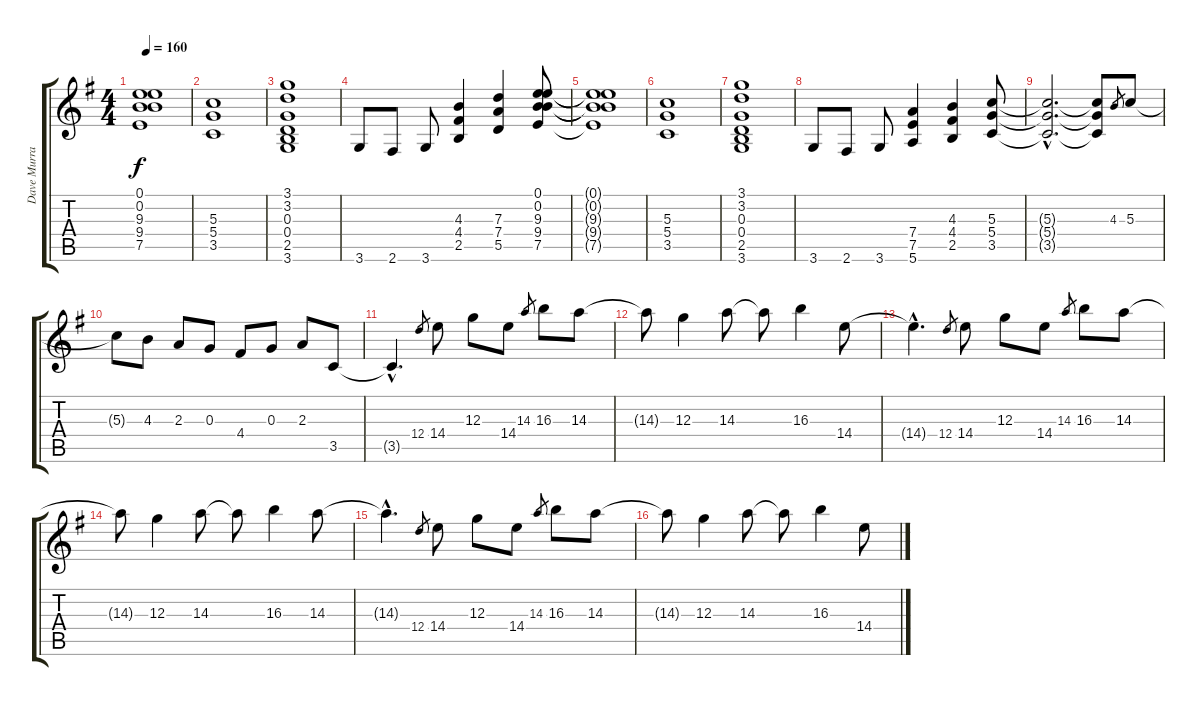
\track ("Dave Murray" "Dave Murra") {instrument distortionguitar}
\staff {score tabs}
\tuning (E4 B3 G3 D3 A2 E2) {hide}
\ts (4 4)
\tempo 160
\clef g2
\ks g
(0.1{t} 0.2{t} 9.3{t} 9.4{t} 7.5{t}).1{dy f} |
(5.3 5.4 3.5).1 |
(3.1 3.2 0.3 0.4 2.5 3.6).1 |
3.6.8 2.6.8 3.6.8 (4.3 4.4 2.5).4 (7.3 7.4 5.5).4 (0.1 0.2 9.3 9.4 7.5).8 |
(0.1{t} 0.2{t} 9.3{t} 9.4{t} 7.5{t}).1 |
(5.3 5.4 3.5).1 |
(3.1 3.2 0.3 0.4 2.5 3.6).1 |
3.6.8 2.6.8 3.6.8 (7.4 7.5 5.6).4 (4.3 4.4 2.5).4 (5.3 5.4 3.5).8 |
(5.3{hac t} 5.4{hac t} 3.5{hac t}).2{d} (5.3{t} 5.4{t} 3.5{t}).8 4.3.8{gr} 5.3.8 |
5.3{t}.8 4.3.8 2.3.8 0.3.8 4.4.8 0.3.8 2.3.8 3.5.8 |
3.5{hac t}.4{d} 12.4.8{gr} 14.4.8 12.3.8 14.4.8 14.3.8{gr} 16.3.8 14.3.8 |
14.3{t}.8 12.3.4 14.3.8 14.3{t}.8 16.3.4 14.4.8 |
14.4{hac t}.4{d} 12.4.8{gr} 14.4.8 12.3.8 14.4.8 14.3.8{gr} 16.3.8 14.3.8 |
14.3{t}.8 12.3.4 14.3.8 14.3{t}.8 16.3.4 14.3.8 |
14.3{hac t}.4{d} 12.4.8{gr} 14.4.8 12.3.8 14.4.8 14.3.8{gr} 16.3.8 14.3.8 |
14.3{t}.8 12.3.4 14.3.8 14.3{t}.8 16.3.4 14.4.8
